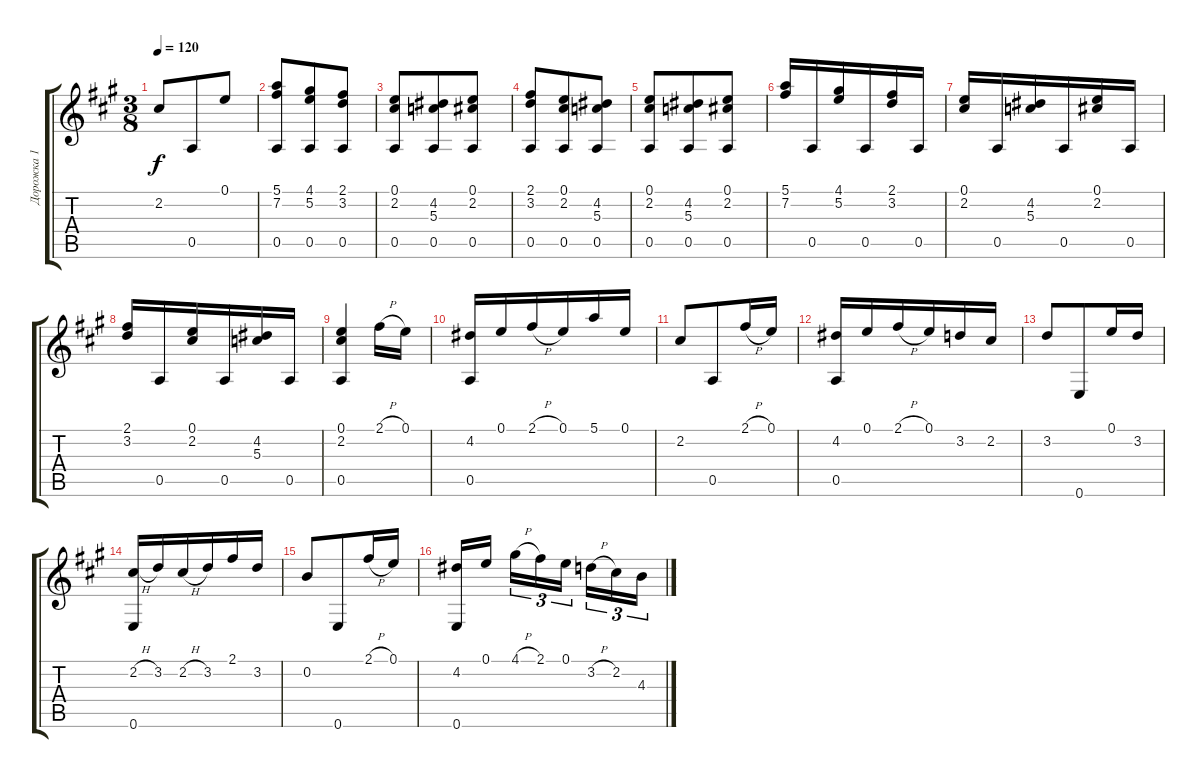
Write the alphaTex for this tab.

\track ("Дорожка 1" "Дорожка 1") {instrument acousticguitarnylon}
\staff {score tabs}
\tuning (E4 B3 G3 D3 A2 E2) {hide}
\ts (3 8)
\tempo 120
\clef g2
\ks a
2.2.8{dy f} 0.5.8 0.1.8 |
(5.1 7.2 0.5).8 (4.1 5.2 0.5).8 (2.1 3.2 0.5).8 |
(0.1 2.2 0.5).8 (4.2 5.3 0.5).8 (0.1 2.2 0.5).8 |
(2.1 3.2 0.5).8 (0.1 2.2 0.5).8 (4.2 5.3 0.5).8 |
(0.1 2.2 0.5).8 (4.2 5.3 0.5).8 (0.1 2.2 0.5).8 |
(5.1 7.2).16 0.5.16 (4.1 5.2).16 0.5.16 (2.1 3.2).16 0.5.16 |
(0.1 2.2).16 0.5.16 (4.2 5.3).16 0.5.16 (0.1 2.2).16 0.5.16 |
(2.1 3.2).16 0.5.16 (0.1 2.2).16 0.5.16 (4.2 5.3).16 0.5.16 |
(0.1 2.2 0.5).4 2.1{h}.16 0.1.16 |
(4.2 0.5).16 0.1.16 2.1{h}.16 0.1.16 5.1.16 0.1.16 |
2.2.8 0.5.8 2.1{h}.16 0.1.16 |
(4.2 0.5).16 0.1.16 2.1{h}.16 0.1.16 3.2.16 2.2.16 |
3.2.8 0.6.8 0.1.16 3.2.16 |
(2.2{h} 0.6).16 3.2.16 2.2{h}.16 3.2.16 2.1.16 3.2.16 |
0.2.8 0.6.8 2.1{h}.16 0.1.16 |
(4.2 0.6).16 0.1.16 4.1{h}.16{tu (3 2)} 2.1.16{tu (3 2)} 0.1.16{tu (3 2)} 3.2{h}.16{tu (3 2)} 2.2.16{tu (3 2)} 4.3.16{tu (3 2)}
